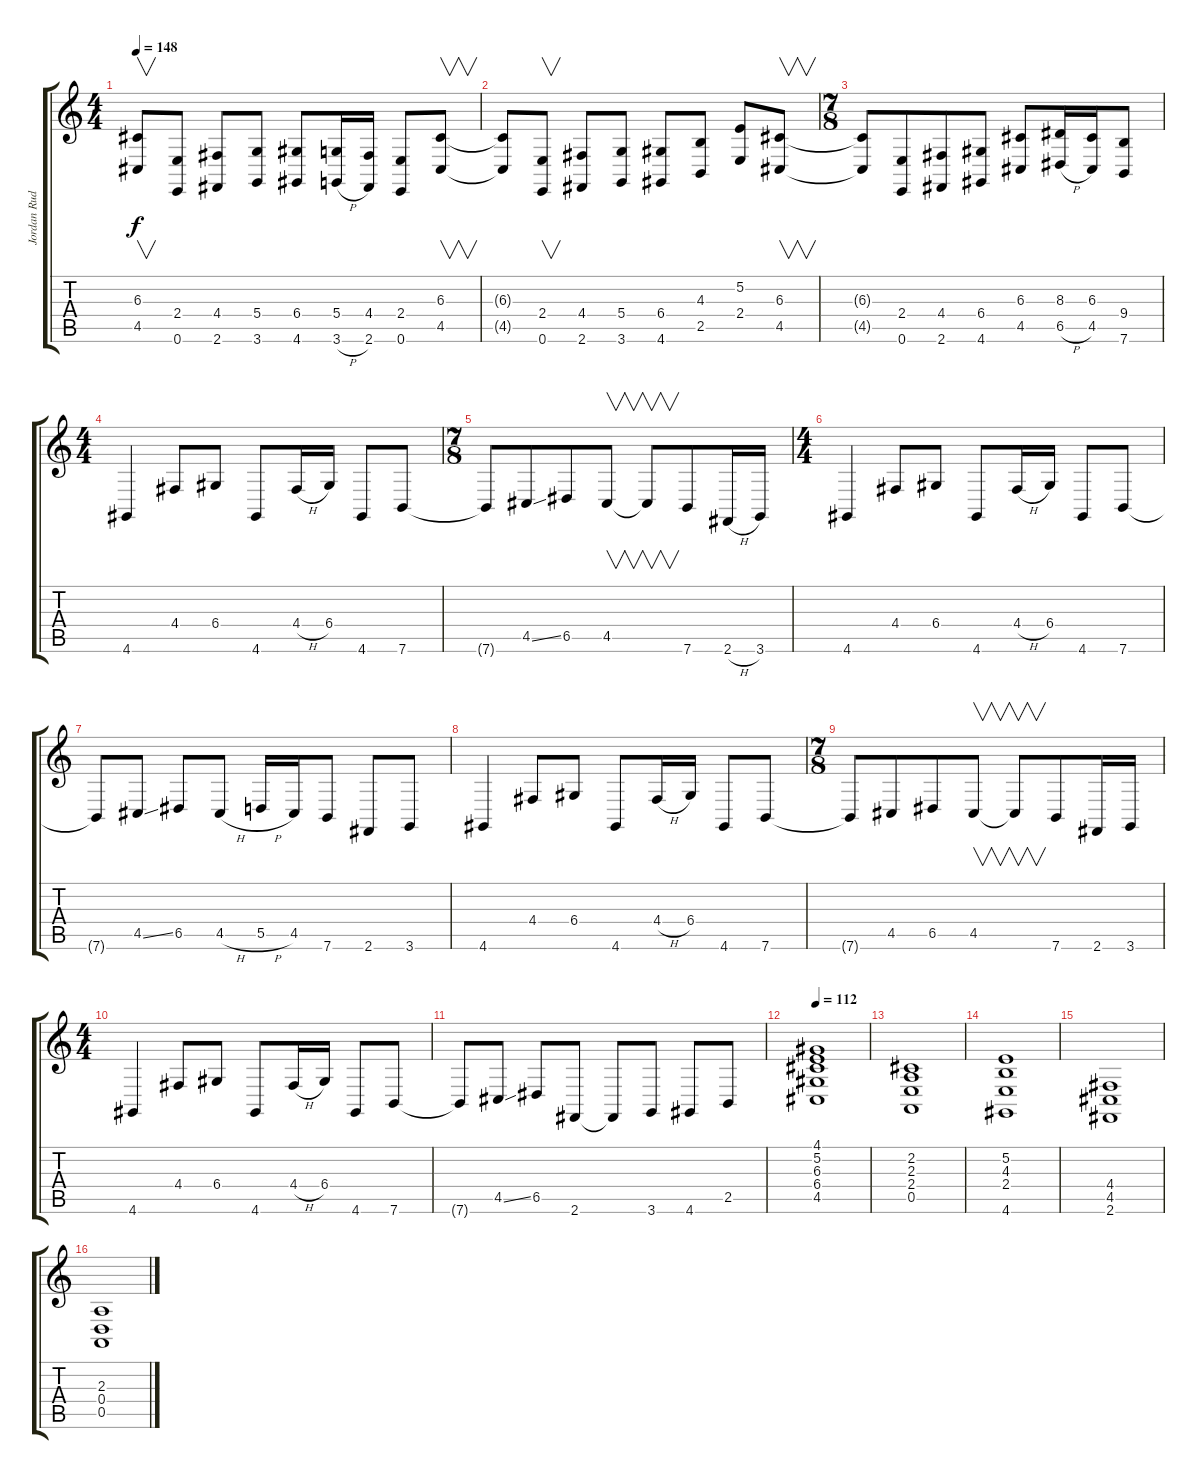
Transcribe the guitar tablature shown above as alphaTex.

\track ("Jordan Rudess - Keyboard" "Jordan Rud") {instrument stringensemble1}
\staff {score tabs}
\tuning (E4 B3 G3 D3 A2 E2) {hide}
\ts (4 4)
\tempo 148
\clef g2
\ks c
(6.3{t} 4.5{t}).8{v dy f} (2.4 0.6).8 (4.4 2.6).8 (5.4 3.6).8 (6.4 4.6).8 (5.4 3.6{h}).16 (4.4 2.6).16 (2.4 0.6).8 (6.3 4.5).8{v} |
(6.3{t} 4.5{t}).8 (2.4 0.6).8{v} (4.4 2.6).8 (5.4 3.6).8 (6.4 4.6).8 (4.3 2.5).8 (5.2 2.4).8 (6.3 4.5).8{v} |
\ts (7 8)
(6.3{t} 4.5{t}).8 (2.4 0.6).8 (4.4 2.6).8 (6.4 4.6).8 (6.3 4.5).8 (8.3 6.5{h}).16 (6.3 4.5).16 (9.4 7.6).8 |
\ts (4 4)
4.6.4 4.4.8 6.4.8 4.6.8 4.4{h}.16 6.4.16 4.6.8 7.6.8 |
\ts (7 8)
7.6{t}.8 4.5{ss}.8 6.5.8 4.5.8{v} 4.5{t}.8{v} 7.6.8 2.6{h}.16 3.6.16 |
\ts (4 4)
4.6.4 4.4.8 6.4.8 4.6.8 4.4{h}.16 6.4.16 4.6.8 7.6.8 |
7.6{t}.8 4.5{ss}.8 6.5.8 4.5{h}.8 5.5{h}.16 4.5.16 7.6.8 2.6.8 3.6.8 |
4.6.4 4.4.8 6.4.8 4.6.8 4.4{h}.16 6.4.16 4.6.8 7.6.8 |
\ts (7 8)
7.6{t}.8 4.5.8 6.5.8 4.5.8{v} 4.5{t}.8{v} 7.6.8 2.6.16 3.6.16 |
\ts (4 4)
4.6.4 4.4.8 6.4.8 4.6.8 4.4{h}.16 6.4.16 4.6.8 7.6.8 |
7.6{t}.8 4.5{ss}.8 6.5.8 2.6.8 2.6{t}.8 3.6.8 4.6.8 2.5.8 |
\tempo 112
(4.1 5.2 6.3 6.4 4.5).1 |
(2.2 2.3 2.4 0.5).1 |
(5.2 4.3 2.4 4.6).1 |
(4.4 4.5 2.6).1 |
(2.3 0.4 0.5).1
